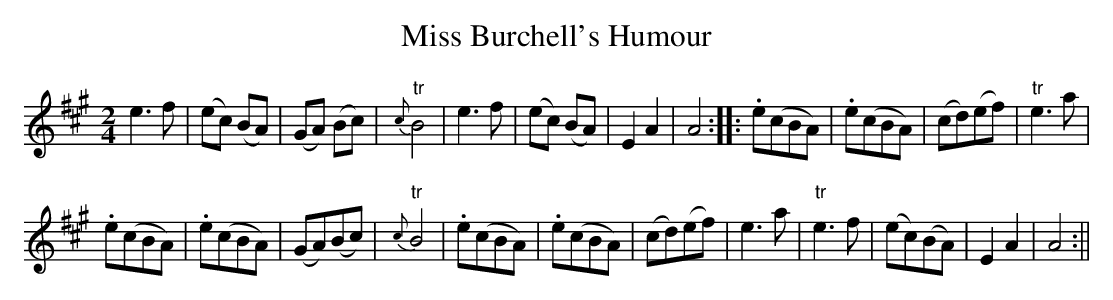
X:1
T:Miss Burchell's Humour
M:2/4
L:1/8
K:A
e3f|(ec) (BA)|(GA) (Bc)|{c}"tr"B4|e3 f|(ec) (BA)|E2 A2|A4::.e(cBA)|.e(cBA)|(cd)(ef)|"tr"e3 a|
.e(cBA)|.e(cBA)|(GA)(Bc)|{c}"tr"B4|.e(cBA)|.e(cBA)|(cd)(ef)|e3 a|"tr"e3 f|(ec)(BA)|E2 A2|A4:||
